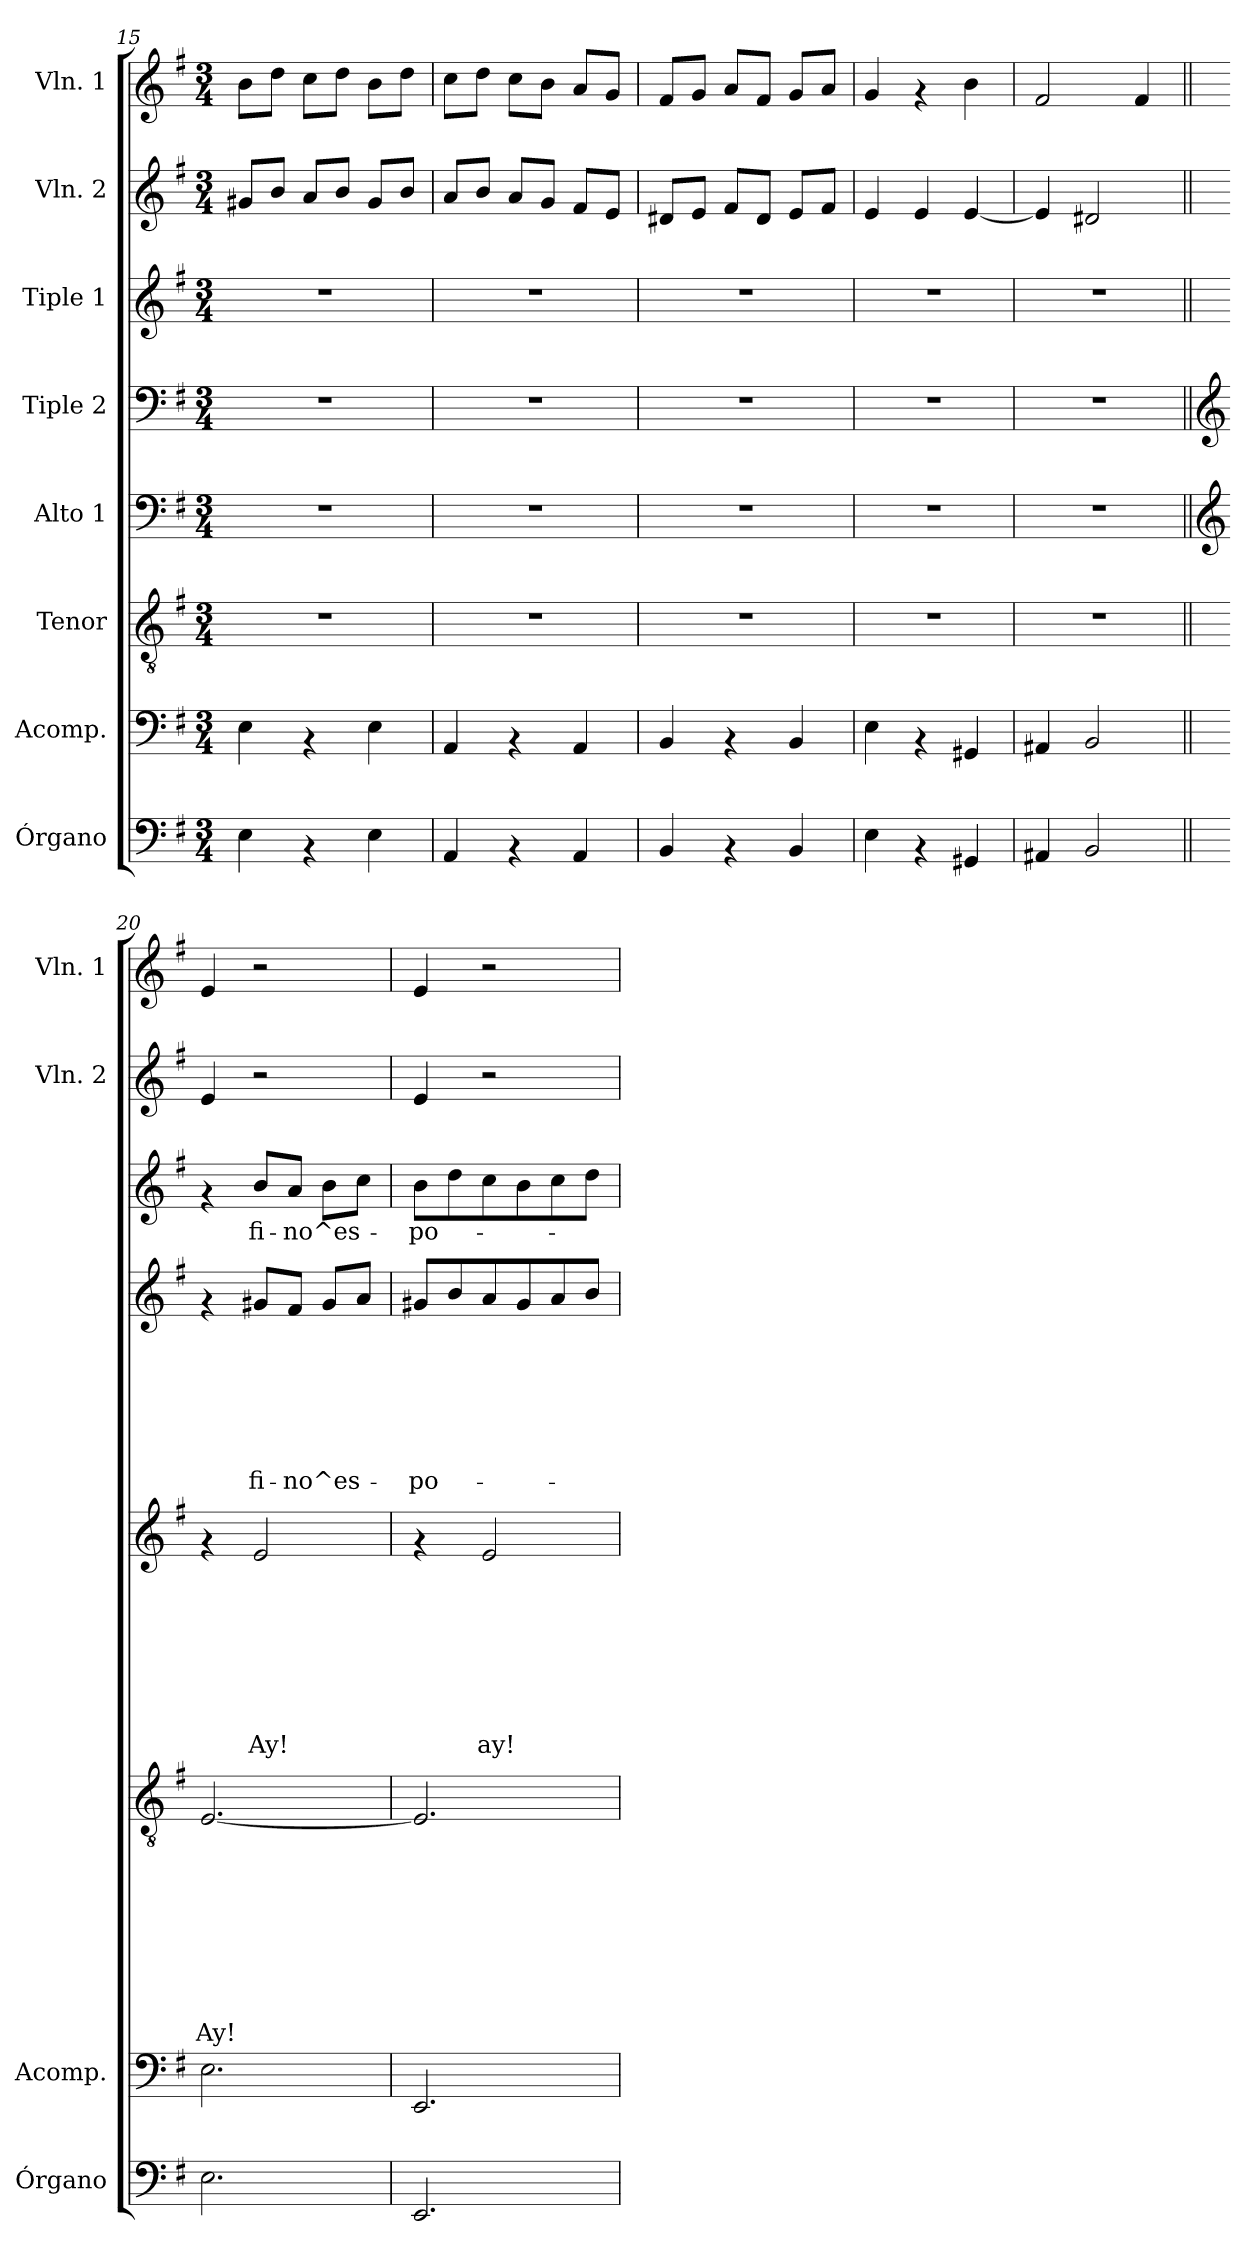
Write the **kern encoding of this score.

**kern	**kern	**kern	**text	**text	**text	**text	**text	**text	**text	**text	**text	**kern	**text	**text	**text	**text	**text	**text	**text	**text	**kern	**text	**text	**text	**text	**text	**text	**text	**kern	**text	**kern	**kern
*part8	*part7	*part6	*part6	*part6	*part6	*part6	*part6	*part6	*part6	*part6	*part6	*part5	*part5	*part5	*part5	*part5	*part5	*part5	*part5	*part5	*part4	*part4	*part4	*part4	*part4	*part4	*part4	*part4	*part3	*part3	*part2	*part1
*staff8	*staff7	*staff6	*staff6	*staff6	*staff6	*staff6	*staff6	*staff6	*staff6	*staff6	*staff6	*staff5	*staff5	*staff5	*staff5	*staff5	*staff5	*staff5	*staff5	*staff5	*staff4	*staff4	*staff4	*staff4	*staff4	*staff4	*staff4	*staff4	*staff3	*staff3	*staff2	*staff1
*I"Órgano	*I"Acomp.	*I"Tenor	*	*	*	*	*	*	*	*	*	*I"Alto 1	*	*	*	*	*	*	*	*	*I"Tiple 2	*	*	*	*	*	*	*	*I"Tiple 1	*	*I"Vln. 2	*I"Vln. 1
*I'Órgano	*I'Acomp.	*	*	*	*	*	*	*	*	*	*	*	*	*	*	*	*	*	*	*	*	*	*	*	*	*	*	*	*	*	*I'Vln. 2	*I'Vln. 1
!!LO:PB:g=z
*clefF4	*clefF4	*clefGv2	*	*	*	*	*	*	*	*	*	*clefF4	*	*	*	*	*	*	*	*	*clefF4	*	*	*	*	*	*	*	*clefG2	*	*clefG2	*clefG2
*k[f#]	*k[f#]	*k[f#]	*	*	*	*	*	*	*	*	*	*k[f#]	*	*	*	*	*	*	*	*	*k[f#]	*	*	*	*	*	*	*	*k[f#]	*	*k[f#]	*k[f#]
*G:	*G:	*G:	*	*	*	*	*	*	*	*	*	*G:	*	*	*	*	*	*	*	*	*G:	*	*	*	*	*	*	*	*G:	*	*G:	*G:
*M3/4	*M3/4	*M3/4	*	*	*	*	*	*	*	*	*	*M3/4	*	*	*	*	*	*	*	*	*M3/4	*	*	*	*	*	*	*	*M3/4	*	*M3/4	*M3/4
=15	=15	=15	=15	=15	=15	=15	=15	=15	=15	=15	=15	=15	=15	=15	=15	=15	=15	=15	=15	=15	=15	=15	=15	=15	=15	=15	=15	=15	=15	=15	=15	=15
4E\	4E\	2.r	.	.	.	.	.	.	.	.	.	2.r	.	.	.	.	.	.	.	.	2.r	.	.	.	.	.	.	.	2.r	.	8g#X/L	8b\L
.	.	.	.	.	.	.	.	.	.	.	.	.	.	.	.	.	.	.	.	.	.	.	.	.	.	.	.	.	.	.	8b/J	8dd\J
4rAA	4rAA	.	.	.	.	.	.	.	.	.	.	.	.	.	.	.	.	.	.	.	.	.	.	.	.	.	.	.	.	.	8a/L	8cc\L
.	.	.	.	.	.	.	.	.	.	.	.	.	.	.	.	.	.	.	.	.	.	.	.	.	.	.	.	.	.	.	8b/J	8dd\J
4E\	4E\	.	.	.	.	.	.	.	.	.	.	.	.	.	.	.	.	.	.	.	.	.	.	.	.	.	.	.	.	.	8g#/L	8b\L
.	.	.	.	.	.	.	.	.	.	.	.	.	.	.	.	.	.	.	.	.	.	.	.	.	.	.	.	.	.	.	8b/J	8dd\J
=16	=16	=16	=16	=16	=16	=16	=16	=16	=16	=16	=16	=16	=16	=16	=16	=16	=16	=16	=16	=16	=16	=16	=16	=16	=16	=16	=16	=16	=16	=16	=16	=16
4AA/	4AA/	2.r	.	.	.	.	.	.	.	.	.	2.r	.	.	.	.	.	.	.	.	2.r	.	.	.	.	.	.	.	2.r	.	8a/L	8cc\L
.	.	.	.	.	.	.	.	.	.	.	.	.	.	.	.	.	.	.	.	.	.	.	.	.	.	.	.	.	.	.	8b/J	8dd\J
4rAA	4rAA	.	.	.	.	.	.	.	.	.	.	.	.	.	.	.	.	.	.	.	.	.	.	.	.	.	.	.	.	.	8a/L	8cc\L
.	.	.	.	.	.	.	.	.	.	.	.	.	.	.	.	.	.	.	.	.	.	.	.	.	.	.	.	.	.	.	8g/J	8b\J
4AA/	4AA/	.	.	.	.	.	.	.	.	.	.	.	.	.	.	.	.	.	.	.	.	.	.	.	.	.	.	.	.	.	8f#/L	8a/L
.	.	.	.	.	.	.	.	.	.	.	.	.	.	.	.	.	.	.	.	.	.	.	.	.	.	.	.	.	.	.	8e/J	8g/J
=17	=17	=17	=17	=17	=17	=17	=17	=17	=17	=17	=17	=17	=17	=17	=17	=17	=17	=17	=17	=17	=17	=17	=17	=17	=17	=17	=17	=17	=17	=17	=17	=17
4BB/	4BB/	2.r	.	.	.	.	.	.	.	.	.	2.r	.	.	.	.	.	.	.	.	2.r	.	.	.	.	.	.	.	2.r	.	8d#X/L	8f#/L
.	.	.	.	.	.	.	.	.	.	.	.	.	.	.	.	.	.	.	.	.	.	.	.	.	.	.	.	.	.	.	8e/J	8g/J
4rAA	4rAA	.	.	.	.	.	.	.	.	.	.	.	.	.	.	.	.	.	.	.	.	.	.	.	.	.	.	.	.	.	8f#/L	8a/L
.	.	.	.	.	.	.	.	.	.	.	.	.	.	.	.	.	.	.	.	.	.	.	.	.	.	.	.	.	.	.	8d#/J	8f#/J
4BB/	4BB/	.	.	.	.	.	.	.	.	.	.	.	.	.	.	.	.	.	.	.	.	.	.	.	.	.	.	.	.	.	8e/L	8g/L
.	.	.	.	.	.	.	.	.	.	.	.	.	.	.	.	.	.	.	.	.	.	.	.	.	.	.	.	.	.	.	8f#/J	8a/J
=18	=18	=18	=18	=18	=18	=18	=18	=18	=18	=18	=18	=18	=18	=18	=18	=18	=18	=18	=18	=18	=18	=18	=18	=18	=18	=18	=18	=18	=18	=18	=18	=18
4E\	4E\	2.r	.	.	.	.	.	.	.	.	.	2.r	.	.	.	.	.	.	.	.	2.r	.	.	.	.	.	.	.	2.r	.	4e/	4g/
4rAA	4rAA	.	.	.	.	.	.	.	.	.	.	.	.	.	.	.	.	.	.	.	.	.	.	.	.	.	.	.	.	.	4e/	4rf
4GG#X/	4GG#X/	.	.	.	.	.	.	.	.	.	.	.	.	.	.	.	.	.	.	.	.	.	.	.	.	.	.	.	.	.	[>4e/	4b\
=19	=19	=19	=19	=19	=19	=19	=19	=19	=19	=19	=19	=19	=19	=19	=19	=19	=19	=19	=19	=19	=19	=19	=19	=19	=19	=19	=19	=19	=19	=19	=19	=19
4AA#X/	4AA#X/	2.r	.	.	.	.	.	.	.	.	.	2.r	.	.	.	.	.	.	.	.	2.r	.	.	.	.	.	.	.	2.r	.	4e/]	2f#/
2BB/	2BB/	.	.	.	.	.	.	.	.	.	.	.	.	.	.	.	.	.	.	.	.	.	.	.	.	.	.	.	.	.	2d#X/	.
.	.	.	.	.	.	.	.	.	.	.	.	.	.	.	.	.	.	.	.	.	.	.	.	.	.	.	.	.	.	.	.	4f#/
!!LO:LB:g=z
=20||	=20||	=20||	=20||	=20||	=20||	=20||	=20||	=20||	=20||	=20||	=20||	=20||	=20||	=20||	=20||	=20||	=20||	=20||	=20||	=20||	=20||	=20||	=20||	=20||	=20||	=20||	=20||	=20||	=20||	=20||	=20||	=20||
*	*	*	*	*	*	*	*	*	*	*	*	*clefG2	*	*	*	*	*	*	*	*	*clefG2	*	*	*	*	*	*	*	*	*	*	*
!	!	!	!	!	!	!	!	!	!	!	!LO:LY:b	!	!	!	!	!	!	!	!	!	!	!	!	!	!	!	!	!	!	!	!	!
2.E\	2.E\	[>2.E/	.	.	.	.	.	.	.	.	Ay!	4rf	.	.	.	.	.	.	.	.	4rf	.	.	.	.	.	.	.	4rf	.	4e/	4e/
!	!	!	!	!	!	!	!	!	!	!	!	!	!	!	!	!	!	!	!	!LO:LY:b	!	!	!	!	!	!	!	!LO:LY:b	!	!LO:LY:b	!	!
.	.	.	.	.	.	.	.	.	.	.	.	2e/	.	.	.	.	.	.	.	Ay!	8g#X/L	.	.	.	.	.	.	fi-	8b/L	fi-	2r	2r
!	!	!	!	!	!	!	!	!	!	!	!	!	!	!	!	!	!	!	!	!	!	!	!	!	!	!	!	!LO:LY:b	!	!LO:LY:b	!	!
.	.	.	.	.	.	.	.	.	.	.	.	.	.	.	.	.	.	.	.	.	8f#/J	.	.	.	.	.	.	-no^es-	8a/J	-no^es-	.	.
.	.	.	.	.	.	.	.	.	.	.	.	.	.	.	.	.	.	.	.	.	8g#/L	.	.	.	.	.	.	.	8b\L	.	.	.
.	.	.	.	.	.	.	.	.	.	.	.	.	.	.	.	.	.	.	.	.	8a/J	.	.	.	.	.	.	.	8cc\J	.	.	.
=21	=21	=21	=21	=21	=21	=21	=21	=21	=21	=21	=21	=21	=21	=21	=21	=21	=21	=21	=21	=21	=21	=21	=21	=21	=21	=21	=21	=21	=21	=21	=21	=21
!	!	!	!	!	!	!	!	!	!	!	!	!	!	!	!	!	!	!	!	!	!	!	!	!	!	!	!	!LO:LY:b	!	!LO:LY:b	!	!
2.EE/	2.EE/	2.E/]	.	.	.	.	.	.	.	.	.	4rf	.	.	.	.	.	.	.	.	8g#X/L	.	.	.	.	.	.	-po-	8b\L	-po-	4e/	4e/
.	.	.	.	.	.	.	.	.	.	.	.	.	.	.	.	.	.	.	.	.	8b/	.	.	.	.	.	.	.	8dd\	.	.	.
!	!	!	!	!	!	!	!	!	!	!	!	!	!	!	!	!	!	!	!	!LO:LY:b	!	!	!	!	!	!	!	!	!	!	!	!
.	.	.	.	.	.	.	.	.	.	.	.	2e/	.	.	.	.	.	.	.	ay!	8a/	.	.	.	.	.	.	.	8cc\	.	2r	2r
.	.	.	.	.	.	.	.	.	.	.	.	.	.	.	.	.	.	.	.	.	8g#/	.	.	.	.	.	.	.	8b\	.	.	.
.	.	.	.	.	.	.	.	.	.	.	.	.	.	.	.	.	.	.	.	.	8a/	.	.	.	.	.	.	.	8cc\	.	.	.
.	.	.	.	.	.	.	.	.	.	.	.	.	.	.	.	.	.	.	.	.	8b/J	.	.	.	.	.	.	.	8dd\J	.	.	.
=	=	=	=	=	=	=	=	=	=	=	=	=	=	=	=	=	=	=	=	=	=	=	=	=	=	=	=	=	=	=	=	=
*-	*-	*-	*-	*-	*-	*-	*-	*-	*-	*-	*-	*-	*-	*-	*-	*-	*-	*-	*-	*-	*-	*-	*-	*-	*-	*-	*-	*-	*-	*-	*-	*-
